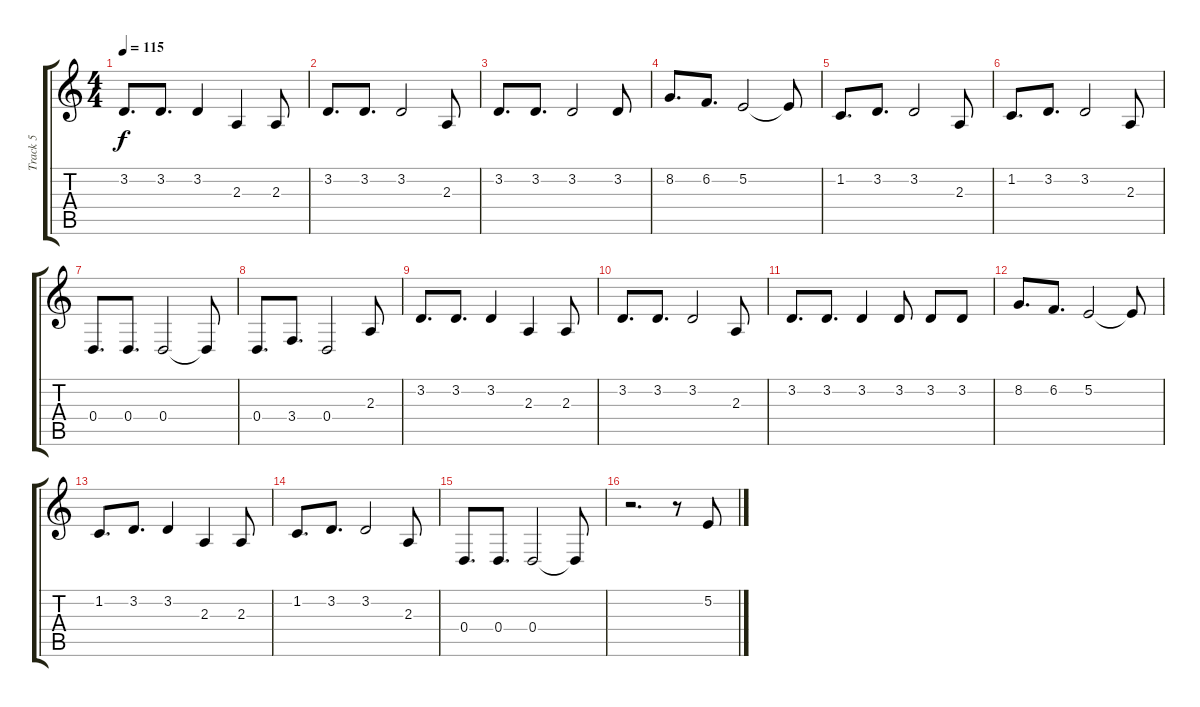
\track ("Track 5" "Track 5") {instrument lead2sawtooth}
\staff {score tabs}
\tuning (E4 B3 G3 D3 A2 E2) {hide}
\ts (4 4)
\tempo 115
\clef g2
\ks c
3.2.8{d dy f} 3.2.8{d} 3.2.4 2.3.4 2.3.8 |
3.2.8{d} 3.2.8{d} 3.2.2 2.3.8 |
3.2.8{d} 3.2.8{d} 3.2.2 3.2.8 |
8.2.8{d} 6.2.8{d} 5.2.2 5.2{t}.8 |
1.2.8{d} 3.2.8{d} 3.2.2 2.3.8 |
1.2.8{d} 3.2.8{d} 3.2.2 2.3.8 |
0.4.8{d} 0.4.8{d} 0.4.2 0.4{t}.8 |
0.4.8{d} 3.4.8{d} 0.4.2 2.3.8 |
3.2.8{d} 3.2.8{d} 3.2.4 2.3.4 2.3.8 |
3.2.8{d} 3.2.8{d} 3.2.2 2.3.8 |
3.2.8{d} 3.2.8{d} 3.2.4 3.2.8 3.2.8 3.2.8 |
8.2.8{d} 6.2.8{d} 5.2.2 5.2{t}.8 |
1.2.8{d} 3.2.8{d} 3.2.4 2.3.4 2.3.8 |
1.2.8{d} 3.2.8{d} 3.2.2 2.3.8 |
0.4.8{d} 0.4.8{d} 0.4.2 0.4{t}.8 |
r.2{d} r.8 5.2.8
